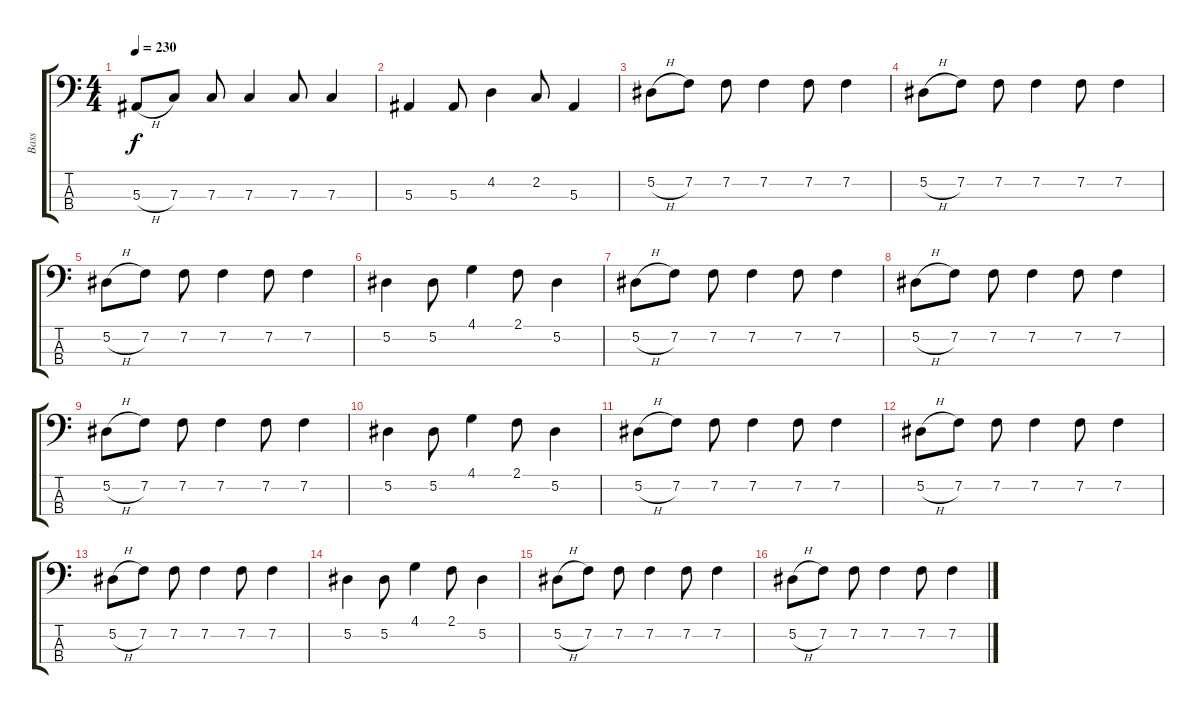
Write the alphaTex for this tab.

\track ("Bass" "Bass") {instrument electricbasspick}
\staff {score tabs}
\tuning (Eb2 Bb1 F1 C1) {hide}
\ts (4 4)
\tempo 230
\clef f4
\ks c
5.3{h}.8{dy f} 7.3.8 7.3.8 7.3.4 7.3.8 7.3.4 |
5.3.4 5.3.8 4.2.4 2.2.8 5.3.4 |
5.2{h}.8 7.2.8 7.2.8 7.2.4 7.2.8 7.2.4 |
5.2{h}.8 7.2.8 7.2.8 7.2.4 7.2.8 7.2.4 |
5.2{h}.8 7.2.8 7.2.8 7.2.4 7.2.8 7.2.4 |
5.2.4 5.2.8 4.1.4 2.1.8 5.2.4 |
5.2{h}.8 7.2.8 7.2.8 7.2.4 7.2.8 7.2.4 |
5.2{h}.8 7.2.8 7.2.8 7.2.4 7.2.8 7.2.4 |
5.2{h}.8 7.2.8 7.2.8 7.2.4 7.2.8 7.2.4 |
5.2.4 5.2.8 4.1.4 2.1.8 5.2.4 |
5.2{h}.8 7.2.8 7.2.8 7.2.4 7.2.8 7.2.4 |
5.2{h}.8 7.2.8 7.2.8 7.2.4 7.2.8 7.2.4 |
5.2{h}.8 7.2.8 7.2.8 7.2.4 7.2.8 7.2.4 |
5.2.4 5.2.8 4.1.4 2.1.8 5.2.4 |
5.2{h}.8 7.2.8 7.2.8 7.2.4 7.2.8 7.2.4 |
5.2{h}.8 7.2.8 7.2.8 7.2.4 7.2.8 7.2.4
